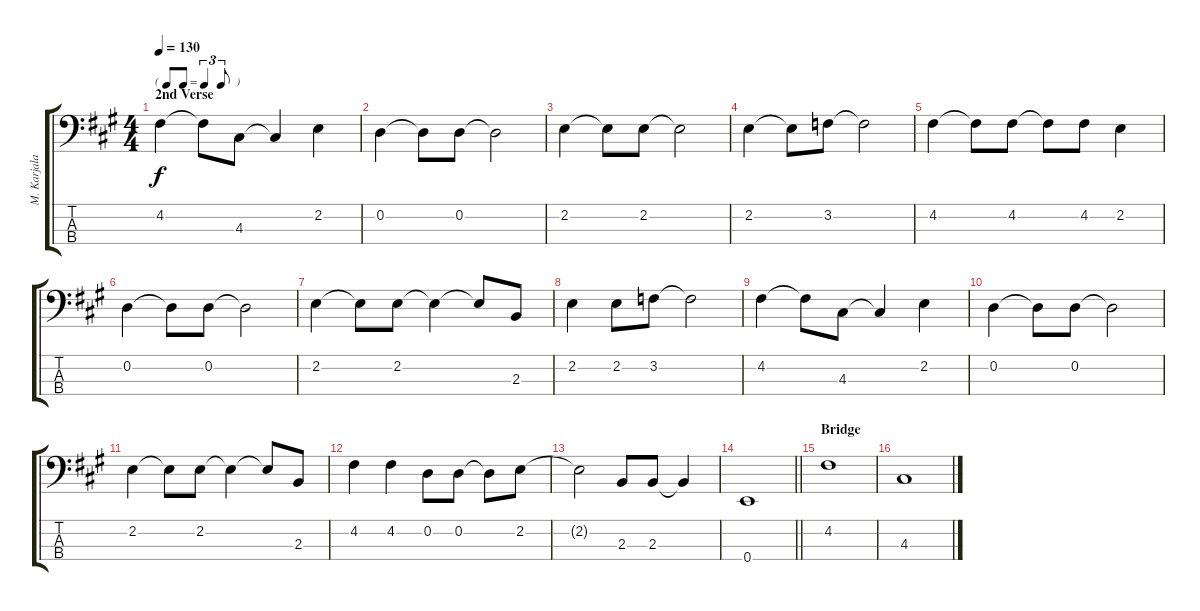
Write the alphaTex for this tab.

\track ("M. Karjalainen" "M. Karjala") {instrument acousticbass}
\staff {score tabs}
\tuning (G2 D2 A1 E1) {hide}
\ts (4 4)
\tf triplet8th
\section ("" "2nd Verse")
\tempo 130
\clef f4
\ks a
4.2.4{dy f} 4.2{t}.8 4.3.8 4.3{t}.4 2.2.4 |
0.2.4 0.2{t}.8 0.2.8 0.2{t}.2 |
2.2.4 2.2{t}.8 2.2.8 2.2{t}.2 |
2.2.4 2.2{t}.8 3.2.8 3.2{t}.2 |
4.2.4 4.2{t}.8 4.2.8 4.2{t}.8 4.2.8 2.2.4 |
0.2.4 0.2{t}.8 0.2.8 0.2{t}.2 |
2.2.4 2.2{t}.8 2.2.8 2.2{t}.4 2.2{t}.8 2.3.8 |
2.2.4 2.2.8 3.2.8 3.2{t}.2 |
4.2.4 4.2{t}.8 4.3.8 4.3{t}.4 2.2.4 |
0.2.4 0.2{t}.8 0.2.8 0.2{t}.2 |
2.2.4 2.2{t}.8 2.2.8 2.2{t}.4 2.2{t}.8 2.3.8 |
4.2.4 4.2.4 0.2.8 0.2.8 0.2{t}.8 2.2.8 |
2.2{t}.2 2.3.8 2.3.8 2.3{t}.4 |
\barLineRight lightlight
0.4.1 |
\section ("" "Bridge")
4.2.1 |
4.3.1
